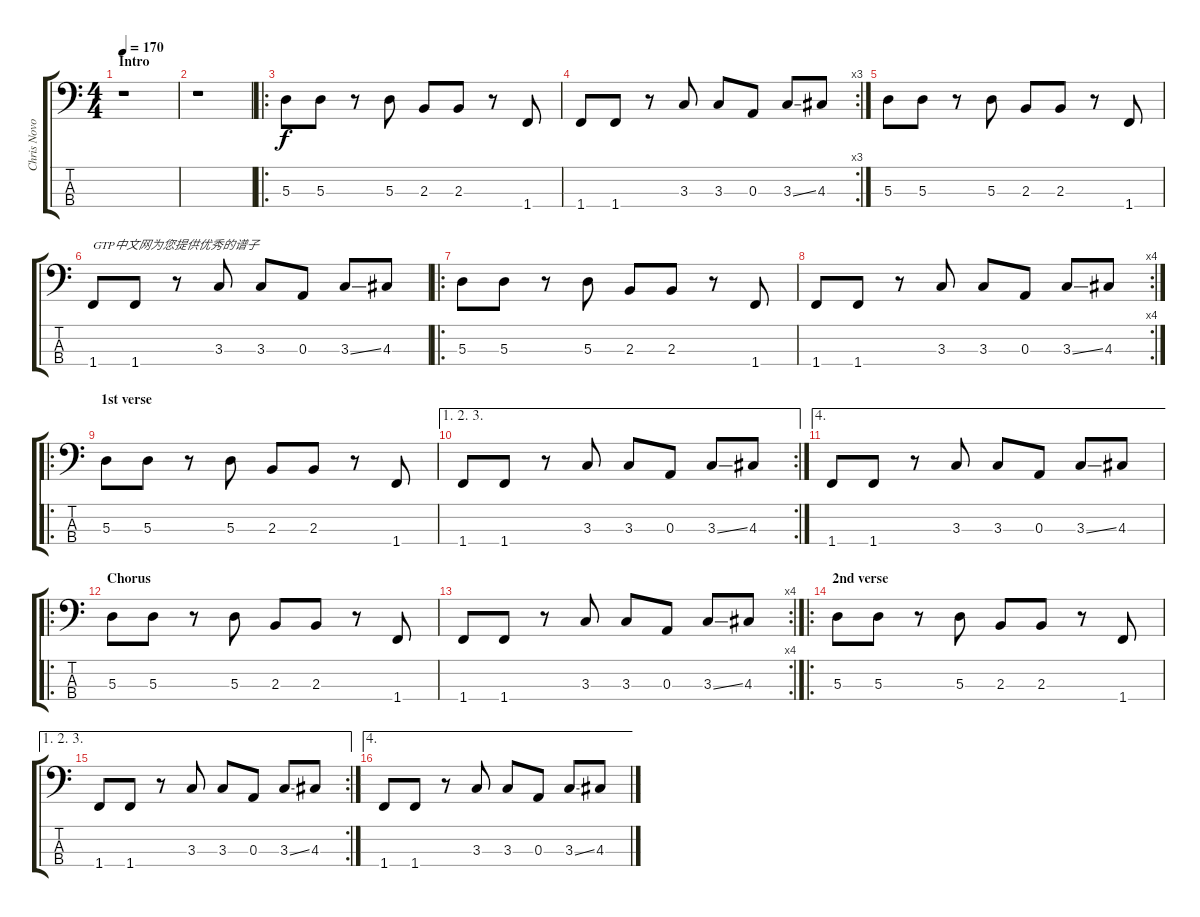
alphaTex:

\track ("Chris Novoselic" "Chris Novo") {instrument electricbasspick}
\staff {score tabs}
\tuning (G2 D2 A1 E1) {hide}
\ts (4 4)
\section ("" "Intro")
\tempo 170
\clef f4
\ks c
r.1{dy f instrument electricbasspick} |
r.1 |
\ro
5.3.8 5.3.8 r.8 5.3.8 2.3.8 2.3.8 r.8 1.4.8 |
\rc 3
1.4.8 1.4.8 r.8 3.3.8 3.3.8 0.3.8 3.3{ss}.8 4.3.8 |
5.3.8 5.3.8 r.8 5.3.8 2.3.8 2.3.8 r.8 1.4.8 |
1.4.8{txt "GTP中文网为您提供优秀的谱子"} 1.4.8 r.8 3.3.8 3.3.8 0.3.8 3.3{ss}.8 4.3.8 |
\ro
5.3.8 5.3.8 r.8 5.3.8 2.3.8 2.3.8 r.8 1.4.8 |
\rc 4
1.4.8 1.4.8 r.8 3.3.8 3.3.8 0.3.8 3.3{ss}.8 4.3.8 |
\ro
\section ("" "1st verse")
5.3.8 5.3.8 r.8 5.3.8 2.3.8 2.3.8 r.8 1.4.8 |
\ae (1 2 3)
\rc 2
1.4.8 1.4.8 r.8 3.3.8 3.3.8 0.3.8 3.3{ss}.8 4.3.8 |
\ae 4
1.4.8 1.4.8 r.8 3.3.8 3.3.8 0.3.8 3.3{ss}.8 4.3.8 |
\ro
\section ("" "Chorus")
5.3.8 5.3.8 r.8 5.3.8 2.3.8 2.3.8 r.8 1.4.8 |
\rc 4
1.4.8 1.4.8 r.8 3.3.8 3.3.8 0.3.8 3.3{ss}.8 4.3.8 |
\ro
\section ("" "2nd verse")
5.3.8 5.3.8 r.8 5.3.8 2.3.8 2.3.8 r.8 1.4.8 |
\ae (1 2 3)
\rc 2
1.4.8 1.4.8 r.8 3.3.8 3.3.8 0.3.8 3.3{ss}.8 4.3.8 |
\ae 4
1.4.8 1.4.8 r.8 3.3.8 3.3.8 0.3.8 3.3{ss}.8 4.3.8
